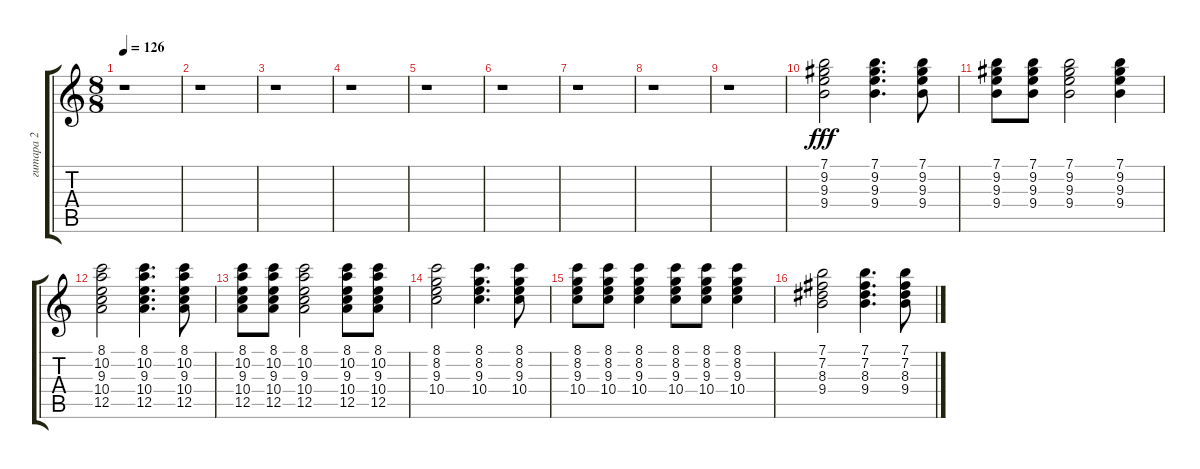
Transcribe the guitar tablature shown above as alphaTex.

\track ("гитара 2" "гитара 2") {instrument acousticguitarsteel}
\staff {score tabs}
\tuning (E4 B3 G3 D3 A2 E2) {hide}
\ts (8 8)
\tempo 126
\clef g2
\ks c
r.1{dy fff} |
r.1 |
r.1 |
r.1 |
r.1 |
r.1 |
r.1 |
r.1 |
r.1 |
(7.1 9.2 9.3 9.4).2 (7.1 9.2 9.3 9.4).4{d} (7.1 9.2 9.3 9.4).8 |
(7.1 9.2 9.3 9.4).8 (7.1 9.2 9.3 9.4).8 (7.1 9.2 9.3 9.4).2 (7.1 9.2 9.3 9.4).4 |
(8.1 10.2 9.3 10.4 12.5).2 (8.1 10.2 9.3 10.4 12.5).4{d} (8.1 10.2 9.3 10.4 12.5).8 |
(8.1 10.2 9.3 10.4 12.5).8 (8.1 10.2 9.3 10.4 12.5).8 (8.1 10.2 9.3 10.4 12.5).2 (8.1 10.2 9.3 10.4 12.5).8 (8.1 10.2 9.3 10.4 12.5).8 |
(8.1 8.2 9.3 10.4).2 (8.1 8.2 9.3 10.4).4{d} (8.1 8.2 9.3 10.4).8 |
(8.1 8.2 9.3 10.4).8 (8.1 8.2 9.3 10.4).8 (8.1 8.2 9.3 10.4).4 (8.1 8.2 9.3 10.4).8 (8.1 8.2 9.3 10.4).8 (8.1 8.2 9.3 10.4).4 |
(7.1 7.2 8.3 9.4).2 (7.1 7.2 8.3 9.4).4{d} (7.1 7.2 8.3 9.4).8
